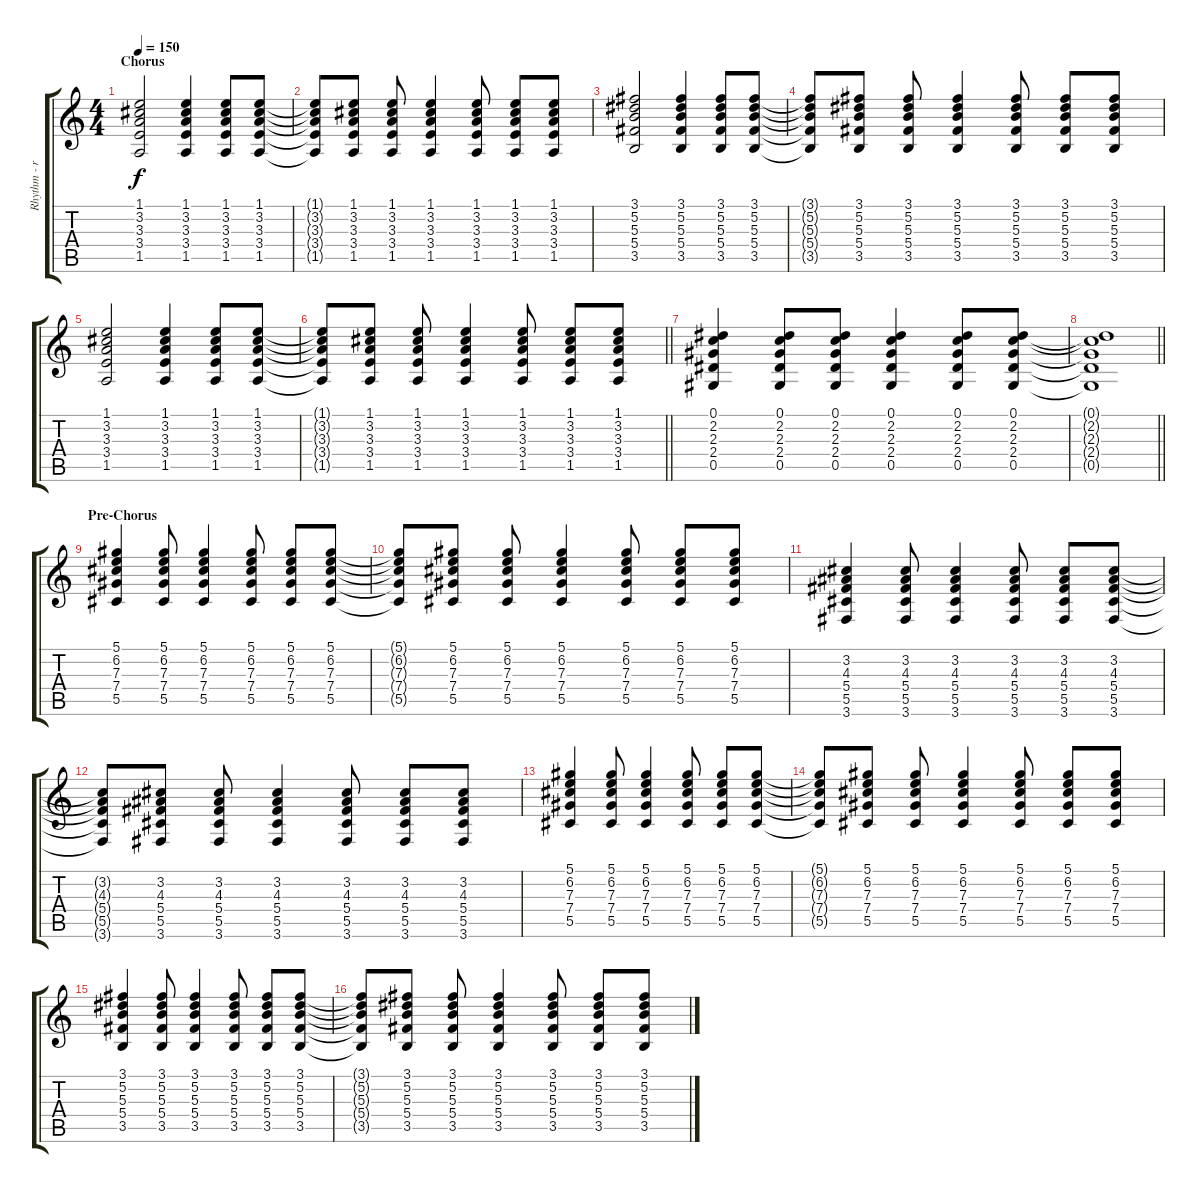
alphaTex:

\track ("Rhythm - right" "Rhythm - r") {instrument acousticguitarsteel}
\staff {score tabs}
\tuning (Eb4 Bb3 Gb3 Db3 Ab2 Eb2) {hide}
\ts (4 4)
\section ("" "Chorus")
\tempo 150
\clef g2
\ks c
(1.1 3.2 3.3 3.4 1.5).2{dy f volume 5} (1.1 3.2 3.3 3.4 1.5).4 (1.1 3.2 3.3 3.4 1.5).8 (1.1 3.2 3.3 3.4 1.5).8 |
(1.1{t} 3.2{t} 3.3{t} 3.4{t} 1.5{t}).8 (1.1 3.2 3.3 3.4 1.5).8 (1.1 3.2 3.3 3.4 1.5).8 (1.1 3.2 3.3 3.4 1.5).4 (1.1 3.2 3.3 3.4 1.5).8 (1.1 3.2 3.3 3.4 1.5).8 (1.1 3.2 3.3 3.4 1.5).8 |
(3.1 5.2 5.3 5.4 3.5).2 (3.1 5.2 5.3 5.4 3.5).4 (3.1 5.2 5.3 5.4 3.5).8 (3.1 5.2 5.3 5.4 3.5).8 |
(3.1{t} 5.2{t} 5.3{t} 5.4{t} 3.5{t}).8 (3.1 5.2 5.3 5.4 3.5).8 (3.1 5.2 5.3 5.4 3.5).8 (3.1 5.2 5.3 5.4 3.5).4 (3.1 5.2 5.3 5.4 3.5).8 (3.1 5.2 5.3 5.4 3.5).8 (3.1 5.2 5.3 5.4 3.5).8 |
(1.1 3.2 3.3 3.4 1.5).2 (1.1 3.2 3.3 3.4 1.5).4 (1.1 3.2 3.3 3.4 1.5).8 (1.1 3.2 3.3 3.4 1.5).8 |
\barLineRight lightlight
(1.1{t} 3.2{t} 3.3{t} 3.4{t} 1.5{t}).8 (1.1 3.2 3.3 3.4 1.5).8 (1.1 3.2 3.3 3.4 1.5).8 (1.1 3.2 3.3 3.4 1.5).4 (1.1 3.2 3.3 3.4 1.5).8 (1.1 3.2 3.3 3.4 1.5).8 (1.1 3.2 3.3 3.4 1.5).8 |
(0.1 2.2 2.3 2.4 0.5).4 (0.1 2.2 2.3 2.4 0.5).8 (0.1 2.2 2.3 2.4 0.5).8 (0.1 2.2 2.3 2.4 0.5).4 (0.1 2.2 2.3 2.4 0.5).8 (0.1 2.2 2.3 2.4 0.5).8 |
\barLineRight lightlight
(0.1{t} 2.2{t} 2.3{t} 2.4{t} 0.5{t}).1 |
\section ("" "Pre-Chorus")
(5.1 6.2 7.3 7.4 5.5).4{volume 4} (5.1 6.2 7.3 7.4 5.5).8 (5.1 6.2 7.3 7.4 5.5).4 (5.1 6.2 7.3 7.4 5.5).8 (5.1 6.2 7.3 7.4 5.5).8 (5.1 6.2 7.3 7.4 5.5).8 |
(5.1{t} 6.2{t} 7.3{t} 7.4{t} 5.5{t}).8 (5.1 6.2 7.3 7.4 5.5).8 (5.1 6.2 7.3 7.4 5.5).8 (5.1 6.2 7.3 7.4 5.5).4 (5.1 6.2 7.3 7.4 5.5).8 (5.1 6.2 7.3 7.4 5.5).8 (5.1 6.2 7.3 7.4 5.5).8 |
(3.2 4.3 5.4 5.5 3.6).4 (3.2 4.3 5.4 5.5 3.6).8 (3.2 4.3 5.4 5.5 3.6).4 (3.2 4.3 5.4 5.5 3.6).8 (3.2 4.3 5.4 5.5 3.6).8 (3.2 4.3 5.4 5.5 3.6).8 |
(3.2{t} 4.3{t} 5.4{t} 5.5{t} 3.6{t}).8 (3.2 4.3 5.4 5.5 3.6).8 (3.2 4.3 5.4 5.5 3.6).8 (3.2 4.3 5.4 5.5 3.6).4 (3.2 4.3 5.4 5.5 3.6).8 (3.2 4.3 5.4 5.5 3.6).8 (3.2 4.3 5.4 5.5 3.6).8 |
(5.1 6.2 7.3 7.4 5.5).4 (5.1 6.2 7.3 7.4 5.5).8 (5.1 6.2 7.3 7.4 5.5).4 (5.1 6.2 7.3 7.4 5.5).8 (5.1 6.2 7.3 7.4 5.5).8 (5.1 6.2 7.3 7.4 5.5).8 |
(5.1{t} 6.2{t} 7.3{t} 7.4{t} 5.5{t}).8 (5.1 6.2 7.3 7.4 5.5).8 (5.1 6.2 7.3 7.4 5.5).8 (5.1 6.2 7.3 7.4 5.5).4 (5.1 6.2 7.3 7.4 5.5).8 (5.1 6.2 7.3 7.4 5.5).8 (5.1 6.2 7.3 7.4 5.5).8 |
(3.1 5.2 5.3 5.4 3.5).4 (3.1 5.2 5.3 5.4 3.5).8 (3.1 5.2 5.3 5.4 3.5).4 (3.1 5.2 5.3 5.4 3.5).8 (3.1 5.2 5.3 5.4 3.5).8 (3.1 5.2 5.3 5.4 3.5).8 |
(3.1{t} 5.2{t} 5.3{t} 5.4{t} 3.5{t}).8 (3.1 5.2 5.3 5.4 3.5).8 (3.1 5.2 5.3 5.4 3.5).8 (3.1 5.2 5.3 5.4 3.5).4 (3.1 5.2 5.3 5.4 3.5).8 (3.1 5.2 5.3 5.4 3.5).8 (3.1 5.2 5.3 5.4 3.5).8
